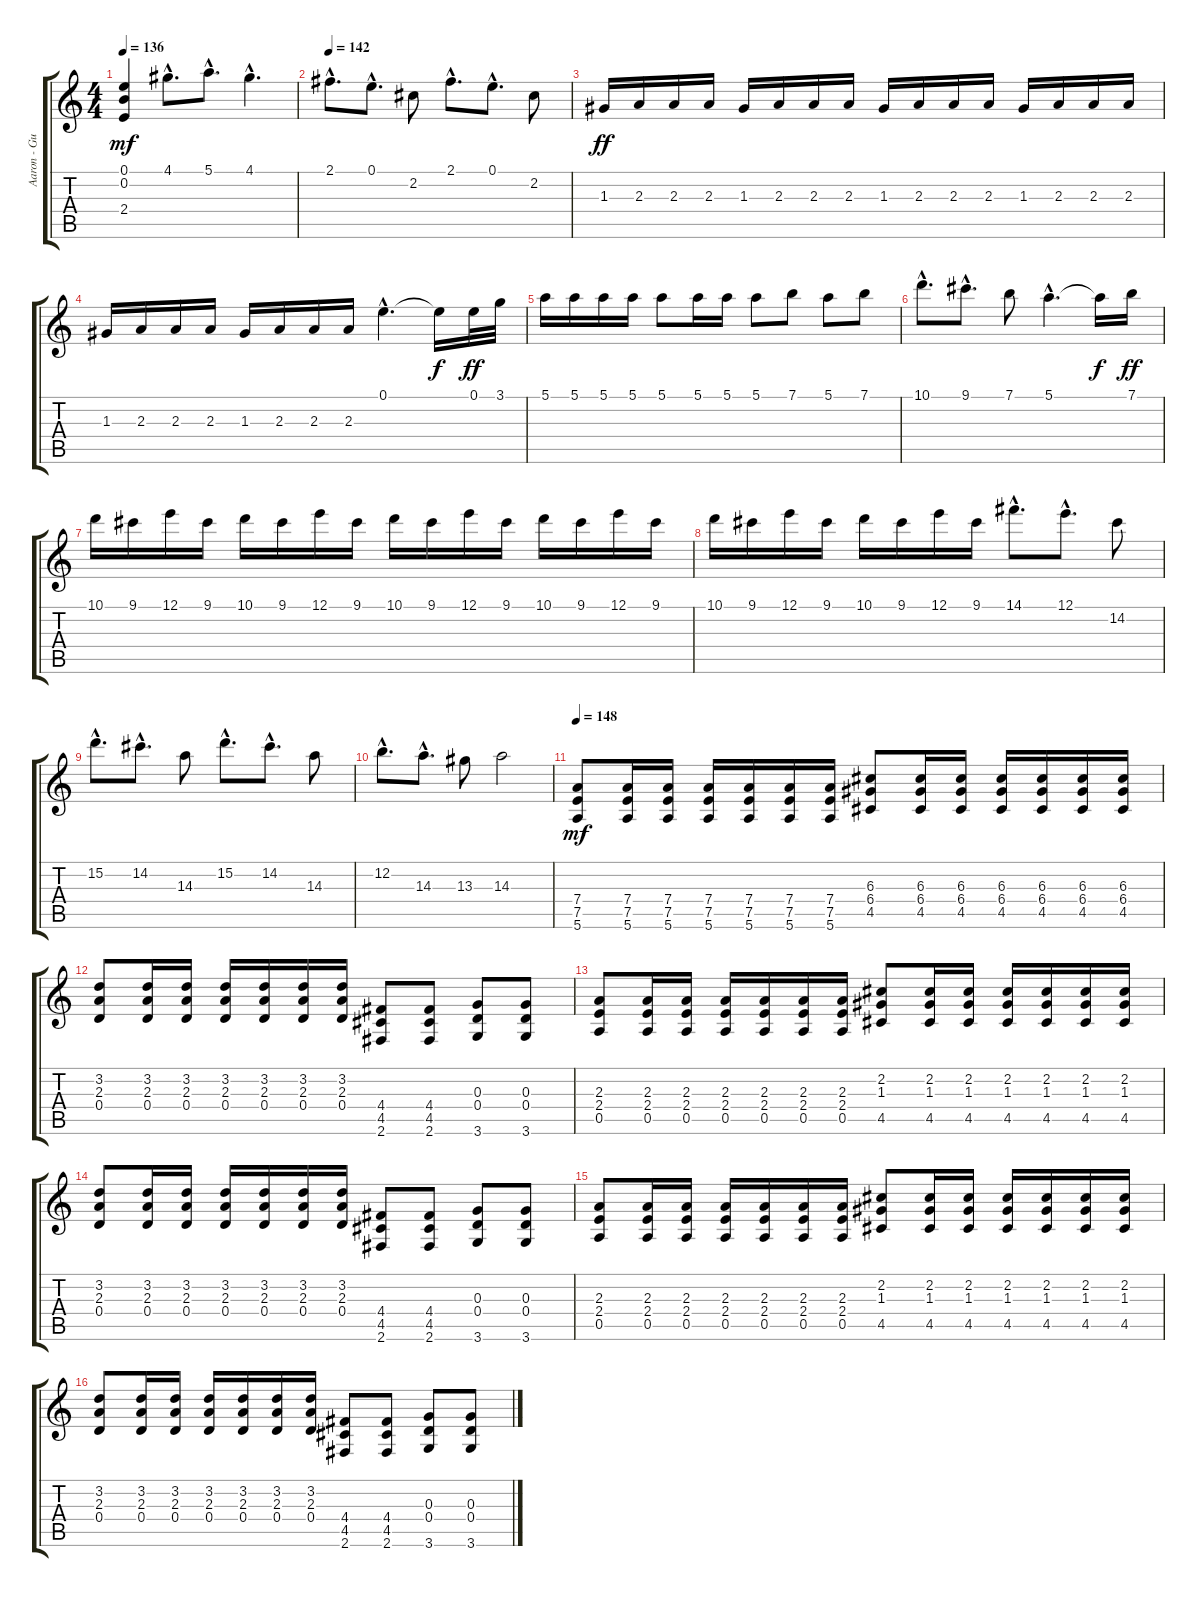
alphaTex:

\track ("Aaron - Guitar 1" "Aaron - Gu") {instrument distortionguitar}
\staff {score tabs}
\tuning (E4 B3 G3 D3 A2 E2) {hide}
\ts (4 4)
\tempo 136
\clef g2
\ks c
(0.1 0.2 2.4).4{dy mf} 4.1{hac}.8{d} 5.1{hac}.8{d} 4.1{hac}.4{d} |
\tempo 142
2.1{hac}.8{d} 0.1{hac}.8{d} 2.2.8 2.1{hac}.8{d} 0.1{hac}.8{d} 2.2.8 |
1.3.16{dy ff} 2.3.16 2.3.16 2.3.16 1.3.16 2.3.16 2.3.16 2.3.16 1.3.16 2.3.16 2.3.16 2.3.16 1.3.16 2.3.16 2.3.16 2.3.16 |
1.3.16 2.3.16 2.3.16 2.3.16 1.3.16 2.3.16 2.3.16 2.3.16 0.1{hac}.4{d} 0.1{t}.16{dy f} 0.1.32{dy ff} 3.1.32 |
5.1.16 5.1.16 5.1.16 5.1.16 5.1.8 5.1.16 5.1.16 5.1.8 7.1.8 5.1.8 7.1.8 |
10.1{hac}.8{d} 9.1{hac}.8{d} 7.1.8 5.1{hac}.4{d} 5.1{t}.16{dy f} 7.1.16{dy ff} |
10.1.16 9.1.16 12.1.16 9.1.16 10.1.16 9.1.16 12.1.16 9.1.16 10.1.16 9.1.16 12.1.16 9.1.16 10.1.16 9.1.16 12.1.16 9.1.16 |
10.1.16 9.1.16 12.1.16 9.1.16 10.1.16 9.1.16 12.1.16 9.1.16 14.1{hac}.8{d} 12.1{hac}.8{d} 14.2.8 |
15.2{hac}.8{d} 14.2{hac}.8{d} 14.3.8 15.2{hac}.8{d} 14.2{hac}.8{d} 14.3.8 |
12.2{hac}.8{d} 14.3{hac}.8{d} 13.3.8 14.3.2 |
\tempo 148
(7.4 7.5 5.6).8{dy mf} (7.4 7.5 5.6).16 (7.4 7.5 5.6).16 (7.4 7.5 5.6).16 (7.4 7.5 5.6).16 (7.4 7.5 5.6).16 (7.4 7.5 5.6).16 (6.3 6.4 4.5).8 (6.3 6.4 4.5).16 (6.3 6.4 4.5).16 (6.3 6.4 4.5).16 (6.3 6.4 4.5).16 (6.3 6.4 4.5).16 (6.3 6.4 4.5).16 |
(3.2 2.3 0.4).8 (3.2 2.3 0.4).16 (3.2 2.3 0.4).16 (3.2 2.3 0.4).16 (3.2 2.3 0.4).16 (3.2 2.3 0.4).16 (3.2 2.3 0.4).16 (4.4 4.5 2.6).8 (4.4 4.5 2.6).8 (0.3 0.4 3.6).8 (0.3 0.4 3.6).8 |
(2.3 2.4 0.5).8 (2.3 2.4 0.5).16 (2.3 2.4 0.5).16 (2.3 2.4 0.5).16 (2.3 2.4 0.5).16 (2.3 2.4 0.5).16 (2.3 2.4 0.5).16 (2.2 1.3 4.5).8 (2.2 1.3 4.5).16 (2.2 1.3 4.5).16 (2.2 1.3 4.5).16 (2.2 1.3 4.5).16 (2.2 1.3 4.5).16 (2.2 1.3 4.5).16 |
(3.2 2.3 0.4).8 (3.2 2.3 0.4).16 (3.2 2.3 0.4).16 (3.2 2.3 0.4).16 (3.2 2.3 0.4).16 (3.2 2.3 0.4).16 (3.2 2.3 0.4).16 (4.4 4.5 2.6).8 (4.4 4.5 2.6).8 (0.3 0.4 3.6).8 (0.3 0.4 3.6).8 |
(2.3 2.4 0.5).8 (2.3 2.4 0.5).16 (2.3 2.4 0.5).16 (2.3 2.4 0.5).16 (2.3 2.4 0.5).16 (2.3 2.4 0.5).16 (2.3 2.4 0.5).16 (2.2 1.3 4.5).8 (2.2 1.3 4.5).16 (2.2 1.3 4.5).16 (2.2 1.3 4.5).16 (2.2 1.3 4.5).16 (2.2 1.3 4.5).16 (2.2 1.3 4.5).16 |
(3.2 2.3 0.4).8 (3.2 2.3 0.4).16 (3.2 2.3 0.4).16 (3.2 2.3 0.4).16 (3.2 2.3 0.4).16 (3.2 2.3 0.4).16 (3.2 2.3 0.4).16 (4.4 4.5 2.6).8 (4.4 4.5 2.6).8 (0.3 0.4 3.6).8 (0.3 0.4 3.6).8
